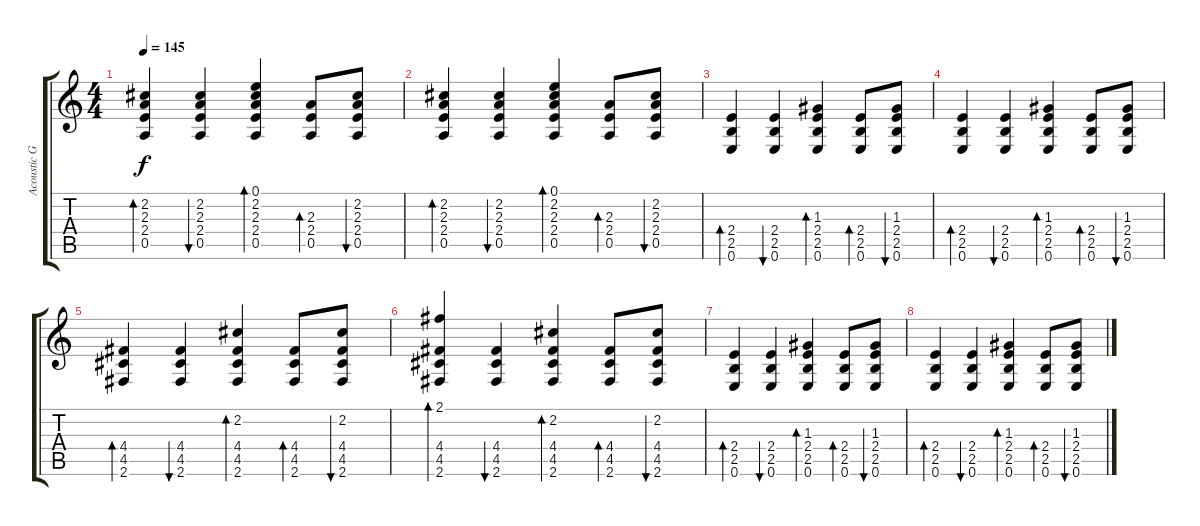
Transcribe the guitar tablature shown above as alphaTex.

\track ("Acoustic Guitar 1" "Acoustic G") {instrument acousticguitarsteel}
\staff {score tabs}
\tuning (E4 B3 G3 D3 A2 E2) {hide}
\ts (4 4)
\tempo 145
\clef g2
\ks c
(2.2 2.3 2.4 0.5).4{bd 60 dy f} (2.2 2.3 2.4 0.5).4{bu 60} (0.1 2.2 2.3 2.4 0.5).4{bd 60} (2.3 2.4 0.5).8{bd 60} (2.2 2.3 2.4 0.5).8{bu 60} |
(2.2 2.3 2.4 0.5).4{bd 60} (2.2 2.3 2.4 0.5).4{bu 60} (0.1 2.2 2.3 2.4 0.5).4{bd 60} (2.3 2.4 0.5).8{bd 60} (2.2 2.3 2.4 0.5).8{bu 60} |
(2.4 2.5 0.6).4{bd 60} (2.4 2.5 0.6).4{bu 60} (1.3 2.4 2.5 0.6).4{bd 60} (2.4 2.5 0.6).8{bd 60} (1.3 2.4 2.5 0.6).8{bu 60} |
(2.4 2.5 0.6).4{bd 60} (2.4 2.5 0.6).4{bu 60} (1.3 2.4 2.5 0.6).4{bd 60} (2.4 2.5 0.6).8{bd 60} (1.3 2.4 2.5 0.6).8{bu 60} |
(4.4 4.5 2.6).4{bd 60} (4.4 4.5 2.6).4{bu 60} (2.2 4.4 4.5 2.6).4{bd 60} (4.4 4.5 2.6).8{bd 60} (2.2 4.4 4.5 2.6).8{bu 60} |
(2.1 4.4 4.5 2.6).4{bd 60} (4.4 4.5 2.6).4{bu 60} (2.2 4.4 4.5 2.6).4{bd 60} (4.4 4.5 2.6).8{bd 60} (2.2 4.4 4.5 2.6).8{bu 60} |
(2.4 2.5 0.6).4{bd 60} (2.4 2.5 0.6).4{bu 60} (1.3 2.4 2.5 0.6).4{bd 60} (2.4 2.5 0.6).8{bd 60} (1.3 2.4 2.5 0.6).8{bu 60} |
(2.4 2.5 0.6).4{bd 60} (2.4 2.5 0.6).4{bu 60} (1.3 2.4 2.5 0.6).4{bd 60} (2.4 2.5 0.6).8{bd 60} (1.3 2.4 2.5 0.6).8{bu 60}
